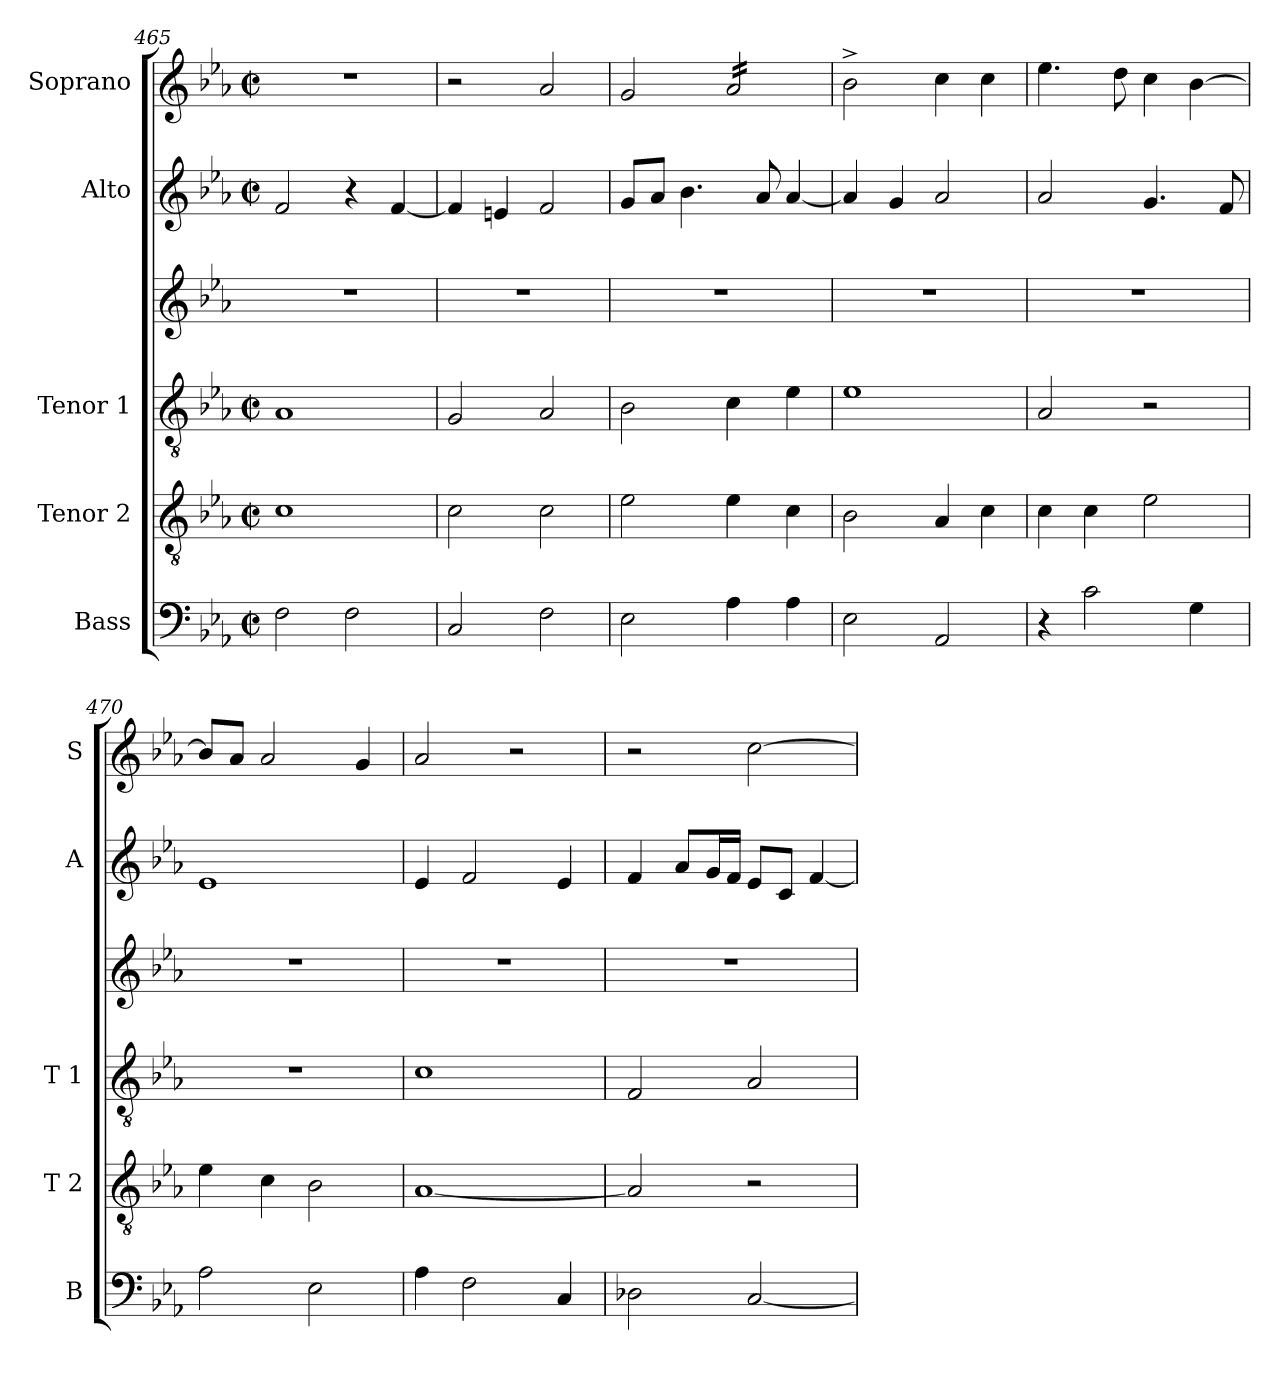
**kern	**kern	**kern	**kern	**kern	**kern
*part6	*part5	*part4	*part3	*part2	*part1
*staff6	*staff5	*staff4	*staff3	*staff2	*staff1
*I"Bass	*I"Tenor 2	*I"Tenor 1	*	*I"Alto	*I"Soprano
*I'B	*I'T 2	*I'T 1	*	*I'A	*I'S
*clefF4	*clefGv2	*clefGv2	*clefG2	*clefG2	*clefG2
*k[b-e-a-]	*k[b-e-a-]	*k[b-e-a-]	*k[b-e-a-]	*k[b-e-a-]	*k[b-e-a-]
*E-:	*E-:	*E-:	*E-:	*E-:	*E-:
*M2/2	*M2/2	*M2/2	*	*M2/2	*M2/2
*met(c|)	*met(c|)	*met(c|)	*	*met(c|)	*met(c|)
=465	=465	=465	=465	=465	=465
2F\	1c	1A-	1r	2f/	1r
2F\	.	.	.	4r	.
.	.	.	.	[<4f/	.
=466	=466	=466	=466	=466	=466
2C/	2c\	2G/	1r	4f/]	2r
.	.	.	.	4en/	.
2F\	2c\	2A-/	.	2f/	2a-/
=467	=467	=467	=467	=467	=467
2E-\	2e-\	2B-\	1r	8g/L	2g/
.	.	.	.	8a-/J	.
.	.	.	.	4.b-\	.
*	*	*	*	*	*tremolo
4A-\	4e-\	4c\	.	.	16a-/LL
.	.	.	.	.	16a-/
.	.	.	.	8a-/	16a-/
.	.	.	.	.	16a-/
4A-\	4c\	4e-\	.	[>4a-/	16a-/
.	.	.	.	.	16a-/
.	.	.	.	.	16a-/
.	.	.	.	.	16a-/JJ
*	*	*	*	*	*Xtremolo
!!LO:PB:g=z
=468	=468	=468	=468	=468	=468
2E-\	2B-\	1e-	1r	4a-/]	2b-^>\
.	.	.	.	4g/	.
2AA-/	4A-/	.	.	2a-/	4cc\
.	4c\	.	.	.	4cc\
=469	=469	=469	=469	=469	=469
4r	4c\	2A-/	1r	2a-/	4.ee-\
2c\	4c\	.	.	.	.
.	.	.	.	.	8dd\
.	2e-\	2r	.	4.g/	4cc\
4G\	.	.	.	.	[>4b-\
.	.	.	.	8f/	.
=470	=470	=470	=470	=470	=470
2A-\	4e-\	1r	1r	1e-	8b-/L]
.	.	.	.	.	8a-/J
.	4c\	.	.	.	2a-/
2E-\	2B-\	.	.	.	.
.	.	.	.	.	4g/
=471	=471	=471	=471	=471	=471
4A-\	[<1A-	1c	1r	4e-/	2a-/
2F\	.	.	.	2f/	.
.	.	.	.	.	2r
4C/	.	.	.	4e-/	.
=472	=472	=472	=472	=472	=472
2D-X\	2A-/]	2F/	1r	4f/	2r
.	.	.	.	8a-/L	.
.	.	.	.	16g/L	.
.	.	.	.	16f/JJ	.
[<2C/	2r	2A-/	.	8e-/L	[>2cc\
.	.	.	.	8c/J	.
.	.	.	.	[<4f/	.
=	=	=	=	=	=
*-	*-	*-	*-	*-	*-
